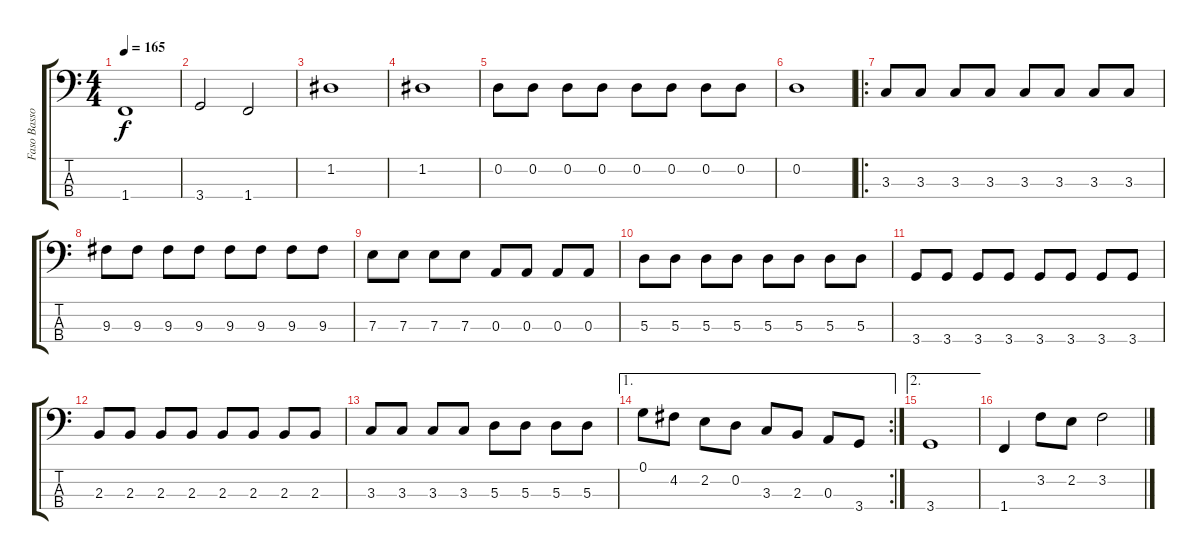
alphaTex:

\track ("Faso Basso" "Faso Basso") {instrument electricbasspick}
\staff {score tabs}
\tuning (G2 D2 A1 E1) {hide}
\ts (4 4)
\tempo 165
\clef f4
\ks c
1.4.1{dy f} |
3.4.2 1.4.2 |
1.2.1 |
1.2.1 |
0.2.8 0.2.8 0.2.8 0.2.8 0.2.8 0.2.8 0.2.8 0.2.8 |
0.2.1 |
\ro
3.3.8{volume 13} 3.3.8 3.3.8 3.3.8 3.3.8 3.3.8 3.3.8 3.3.8 |
9.3.8 9.3.8 9.3.8 9.3.8 9.3.8 9.3.8 9.3.8 9.3.8 |
7.3.8 7.3.8 7.3.8 7.3.8 0.3.8 0.3.8 0.3.8 0.3.8 |
5.3.8 5.3.8 5.3.8 5.3.8 5.3.8 5.3.8 5.3.8 5.3.8 |
3.4.8 3.4.8 3.4.8 3.4.8 3.4.8 3.4.8 3.4.8 3.4.8 |
2.3.8 2.3.8 2.3.8 2.3.8 2.3.8 2.3.8 2.3.8 2.3.8 |
3.3.8 3.3.8 3.3.8 3.3.8 5.3.8 5.3.8 5.3.8 5.3.8 |
\ae 1
\rc 2
0.1.8 4.2.8 2.2.8 0.2.8 3.3.8 2.3.8 0.3.8 3.4.8 |
\ae 2
3.4.1 |
1.4.4 3.2.8 2.2.8 3.2.2
